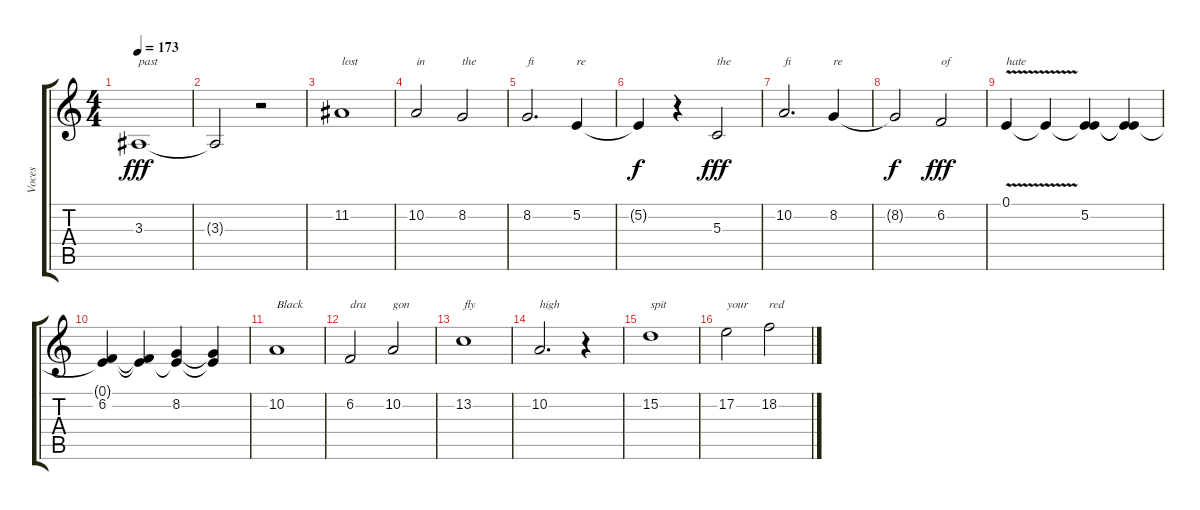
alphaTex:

\track ("Voces" "Voces") {instrument stringensemble1}
\staff {score tabs}
\tuning (E4 B3 G3 D3 A2 E2) {hide}
\ts (4 4)
\tempo 173
\clef g2
\ks c
3.3.1{txt "past" dy fff} |
3.3{t}.2 r.2 |
11.2.1{txt "lost"} |
10.2.2{txt "in"} 8.2.2{txt "the"} |
8.2.2{d txt "fi"} 5.2.4{txt "re"} |
5.2{t}.4{dy f} r.4 5.3.2{txt "the" dy fff} |
10.2.2{d txt "fi"} 8.2.4{txt "re"} |
8.2{t}.2{dy f} 6.2.2{txt "of" dy fff} |
0.1{v}.4{txt "hate"} 0.1{t}.4 (0.1{t} 5.2).4 (0.1{t} 5.2{t}).4 |
(0.1{t} 6.2).4 (0.1{t} 6.2{t}).4 (0.1{t} 8.2).4 (0.1{t} 8.2{t}).4 |
10.2.1{txt "Black"} |
6.2.2{txt "dra"} 10.2.2{txt "gon"} |
13.2.1{txt "fly"} |
10.2.2{d txt "high"} r.4 |
15.2.1{txt "spit"} |
17.2.2{txt "your"} 18.2.2{txt "red"}
